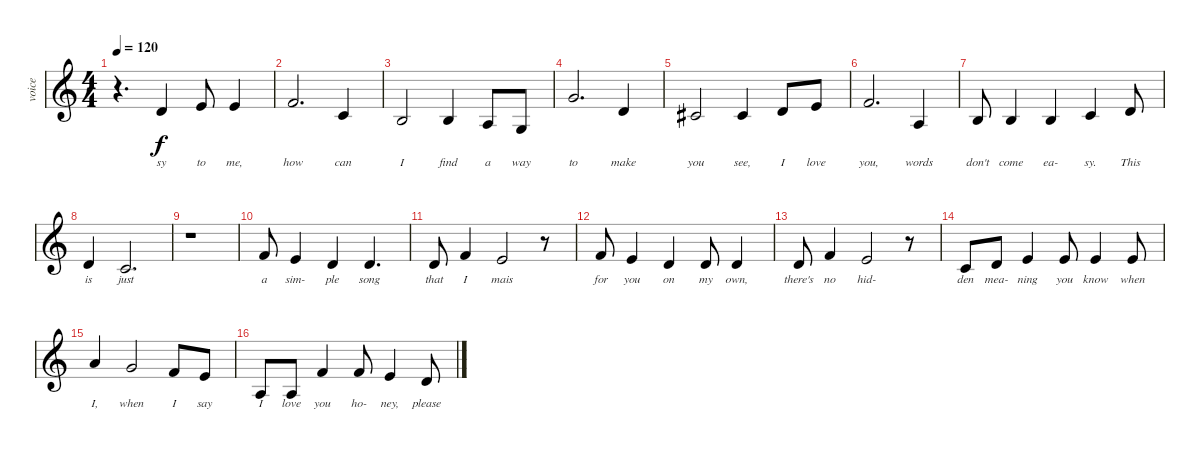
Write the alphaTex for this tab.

\track ("voice" "voice") {instrument electricgrandpiano}
\staff {score}
\tuning (E4 B3 G3 D3 A2 E2) {hide}
\ts (4 4)
\tempo 120
\clef g2
\ks c
r.4{d dy f} 3.2.4{lyrics (0 "sy") lyrics (1 "") lyrics (2 "") lyrics (3 "") lyrics (4 "")} 0.1.8{lyrics (0 "to") lyrics (1 "") lyrics (2 "") lyrics (3 "") lyrics (4 "")} 0.1.4{lyrics (0 "me,") lyrics (1 "") lyrics (2 "") lyrics (3 "") lyrics (4 "")} |
1.1.2{d lyrics (0 "how") lyrics (1 "") lyrics (2 "") lyrics (3 "") lyrics (4 "")} 1.2.4{lyrics (0 "can") lyrics (1 "") lyrics (2 "") lyrics (3 "") lyrics (4 "")} |
0.2.2{lyrics (0 "I") lyrics (1 "") lyrics (2 "") lyrics (3 "") lyrics (4 "")} 0.2.4{lyrics (0 "find") lyrics (1 "") lyrics (2 "") lyrics (3 "") lyrics (4 "")} 2.3.8{lyrics (0 "a") lyrics (1 "") lyrics (2 "") lyrics (3 "") lyrics (4 "")} 0.3.8{lyrics (0 "way") lyrics (1 "") lyrics (2 "") lyrics (3 "") lyrics (4 "")} |
3.1.2{d lyrics (0 "to") lyrics (1 "") lyrics (2 "") lyrics (3 "") lyrics (4 "")} 3.2.4{lyrics (0 "make") lyrics (1 "") lyrics (2 "") lyrics (3 "") lyrics (4 "")} |
2.2.2{lyrics (0 "you") lyrics (1 "") lyrics (2 "") lyrics (3 "") lyrics (4 "")} 2.2.4{lyrics (0 "see,") lyrics (1 "") lyrics (2 "") lyrics (3 "") lyrics (4 "")} 3.2.8{lyrics (0 "I") lyrics (1 "") lyrics (2 "") lyrics (3 "") lyrics (4 "")} 0.1.8{lyrics (0 "love") lyrics (1 "") lyrics (2 "") lyrics (3 "") lyrics (4 "")} |
1.1.2{d lyrics (0 "you,") lyrics (1 "") lyrics (2 "") lyrics (3 "") lyrics (4 "")} 2.3.4{lyrics (0 "words") lyrics (1 "") lyrics (2 "") lyrics (3 "") lyrics (4 "")} |
0.2.8{lyrics (0 "don't") lyrics (1 "") lyrics (2 "") lyrics (3 "") lyrics (4 "")} 0.2.4{lyrics (0 "come") lyrics (1 "") lyrics (2 "") lyrics (3 "") lyrics (4 "")} 0.2.4{lyrics (0 "ea-") lyrics (1 "") lyrics (2 "") lyrics (3 "") lyrics (4 "")} 1.2.4{lyrics (0 "sy.") lyrics (1 "") lyrics (2 "") lyrics (3 "") lyrics (4 "")} 3.2.8{lyrics (0 "This") lyrics (1 "") lyrics (2 "") lyrics (3 "") lyrics (4 "")} |
3.2.4{lyrics (0 "is") lyrics (1 "") lyrics (2 "") lyrics (3 "") lyrics (4 "")} 1.2.2{d lyrics (0 "just") lyrics (1 "") lyrics (2 "") lyrics (3 "") lyrics (4 "")} |
r.1 |
1.1.8{lyrics (0 "a") lyrics (1 "") lyrics (2 "") lyrics (3 "") lyrics (4 "")} 0.1.4{lyrics (0 "sim-") lyrics (1 "") lyrics (2 "") lyrics (3 "") lyrics (4 "")} 3.2.4{lyrics (0 "ple") lyrics (1 "") lyrics (2 "") lyrics (3 "") lyrics (4 "")} 3.2.4{d lyrics (0 "song") lyrics (1 "") lyrics (2 "") lyrics (3 "") lyrics (4 "")} |
3.2.8{lyrics (0 "that") lyrics (1 "") lyrics (2 "") lyrics (3 "") lyrics (4 "")} 1.1.4{lyrics (0 "I") lyrics (1 "") lyrics (2 "") lyrics (3 "") lyrics (4 "")} 0.1.2{lyrics (0 "mais") lyrics (1 "") lyrics (2 "") lyrics (3 "") lyrics (4 "")} r.8 |
1.1.8{lyrics (0 "for") lyrics (1 "") lyrics (2 "") lyrics (3 "") lyrics (4 "")} 0.1.4{lyrics (0 "you") lyrics (1 "") lyrics (2 "") lyrics (3 "") lyrics (4 "")} 3.2.4{lyrics (0 "on") lyrics (1 "") lyrics (2 "") lyrics (3 "") lyrics (4 "")} 3.2.8{lyrics (0 "my") lyrics (1 "") lyrics (2 "") lyrics (3 "") lyrics (4 "")} 3.2.4{lyrics (0 "own,") lyrics (1 "") lyrics (2 "") lyrics (3 "") lyrics (4 "")} |
3.2.8{lyrics (0 "there's") lyrics (1 "") lyrics (2 "") lyrics (3 "") lyrics (4 "")} 1.1.4{lyrics (0 "no") lyrics (1 "") lyrics (2 "") lyrics (3 "") lyrics (4 "")} 0.1.2{lyrics (0 "hid-") lyrics (1 "") lyrics (2 "") lyrics (3 "") lyrics (4 "")} r.8 |
1.2.8{lyrics (0 "den") lyrics (1 "") lyrics (2 "") lyrics (3 "") lyrics (4 "")} 3.2.8{lyrics (0 "mea-") lyrics (1 "") lyrics (2 "") lyrics (3 "") lyrics (4 "")} 0.1.4{lyrics (0 "ning") lyrics (1 "") lyrics (2 "") lyrics (3 "") lyrics (4 "")} 0.1.8{lyrics (0 "you") lyrics (1 "") lyrics (2 "") lyrics (3 "") lyrics (4 "")} 0.1.4{lyrics (0 "know") lyrics (1 "") lyrics (2 "") lyrics (3 "") lyrics (4 "")} 0.1.8{lyrics (0 "when") lyrics (1 "") lyrics (2 "") lyrics (3 "") lyrics (4 "")} |
5.1.4{lyrics (0 "I,") lyrics (1 "") lyrics (2 "") lyrics (3 "") lyrics (4 "")} 3.1.2{lyrics (0 "when") lyrics (1 "") lyrics (2 "") lyrics (3 "") lyrics (4 "")} 1.1.8{lyrics (0 "I") lyrics (1 "") lyrics (2 "") lyrics (3 "") lyrics (4 "")} 0.1.8{lyrics (0 "say") lyrics (1 "") lyrics (2 "") lyrics (3 "") lyrics (4 "")} |
2.3.8{lyrics (0 "I") lyrics (1 "") lyrics (2 "") lyrics (3 "") lyrics (4 "")} 2.3.8{lyrics (0 "love") lyrics (1 "") lyrics (2 "") lyrics (3 "") lyrics (4 "")} 1.1.4{lyrics (0 "you") lyrics (1 "") lyrics (2 "") lyrics (3 "") lyrics (4 "")} 1.1.8{lyrics (0 "ho-") lyrics (1 "") lyrics (2 "") lyrics (3 "") lyrics (4 "")} 0.1.4{lyrics (0 "ney,") lyrics (1 "") lyrics (2 "") lyrics (3 "") lyrics (4 "")} 3.2.8{lyrics (0 "please") lyrics (1 "") lyrics (2 "") lyrics (3 "") lyrics (4 "")}
